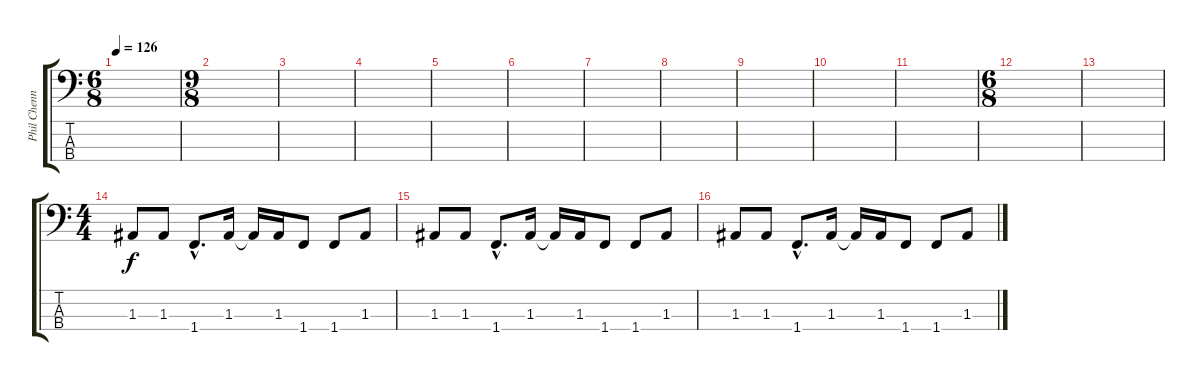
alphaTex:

\track ("Phil Chenn" "Phil Chenn") {instrument electricbassfinger}
\staff {score tabs}
\tuning (G2 D2 A1 E1) {hide}
\ts (6 8)
\tempo 126
\clef f4
\ks c
|
\ts (9 8)
|
|
|
|
|
|
|
|
|
|
\ts (6 8)
|
|
\ts (4 4)
1.3.8 1.3.8 1.4{hac}.8{d} 1.3.16 1.3{t}.16 1.3.16 1.4.8 1.4.8 1.3.8 |
1.3.8 1.3.8 1.4{hac}.8{d} 1.3.16 1.3{t}.16 1.3.16 1.4.8 1.4.8 1.3.8 |
1.3.8 1.3.8 1.4{hac}.8{d} 1.3.16 1.3{t}.16 1.3.16 1.4.8 1.4.8 1.3.8
